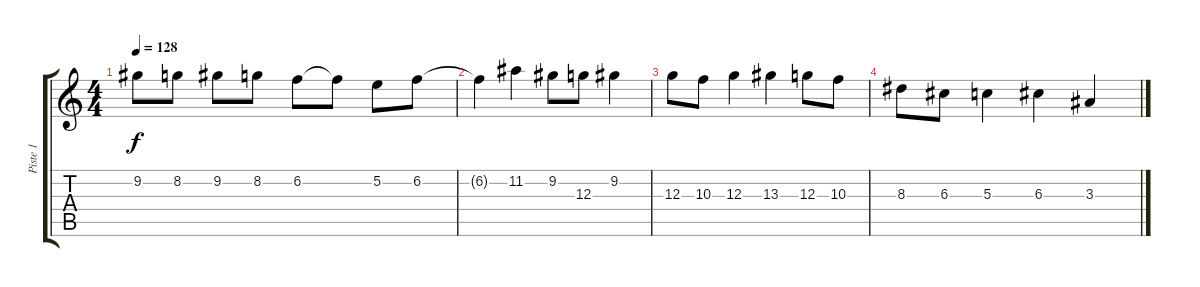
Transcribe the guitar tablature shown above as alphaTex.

\track ("Piste 1" "Piste 1") {instrument acousticguitarnylon}
\staff {score tabs}
\tuning (E4 B3 G3 D3 A2 E2) {hide}
\ts (4 4)
\tempo 128
\clef g2
\ks c
9.2.8{dy f} 8.2.8 9.2.8 8.2.8 6.2.8 6.2{t}.8 5.2.8 6.2.8 |
6.2{t}.4 11.2.4 9.2.8 12.3.8 9.2.4 |
12.3.8 10.3.8 12.3.4 13.3.4 12.3.8 10.3.8 |
8.3.8 6.3.8 5.3.4 6.3.4 3.3.4
